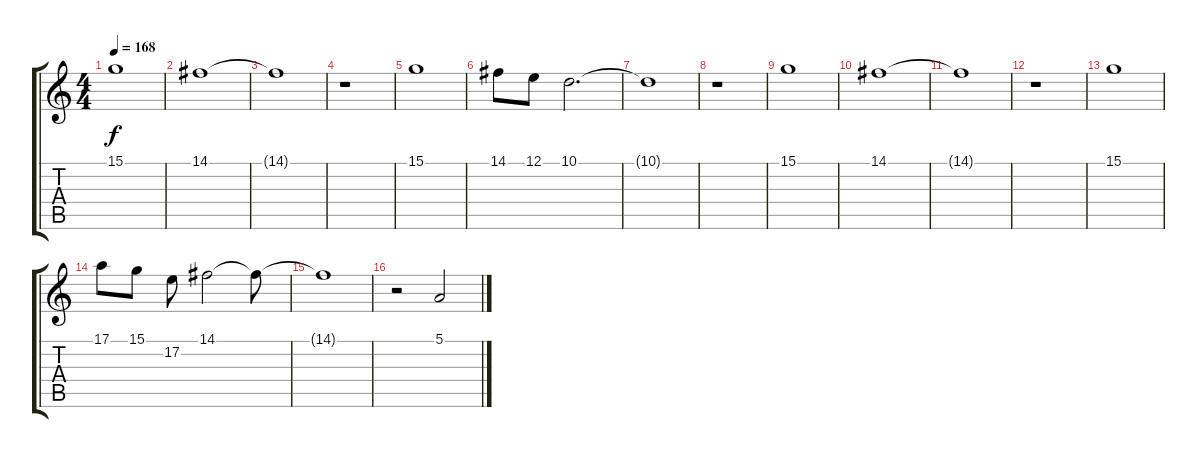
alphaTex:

\track "" {instrument drawbarorgan}
\staff {score tabs}
\tuning (E4 B3 G3 D3 A2 E2) {hide}
\ts (4 4)
\tempo 168
\clef g2
\ks c
15.1.1{dy f} |
14.1.1 |
14.1{t}.1 |
r.1 |
15.1.1 |
14.1.8 12.1.8 10.1.2{d} |
10.1{t}.1 |
r.1 |
15.1.1 |
14.1.1 |
14.1{t}.1 |
r.1 |
15.1.1 |
17.1.8 15.1.8 17.2.8 14.1.2 14.1{t}.8 |
14.1{t}.1 |
r.2 5.1.2
